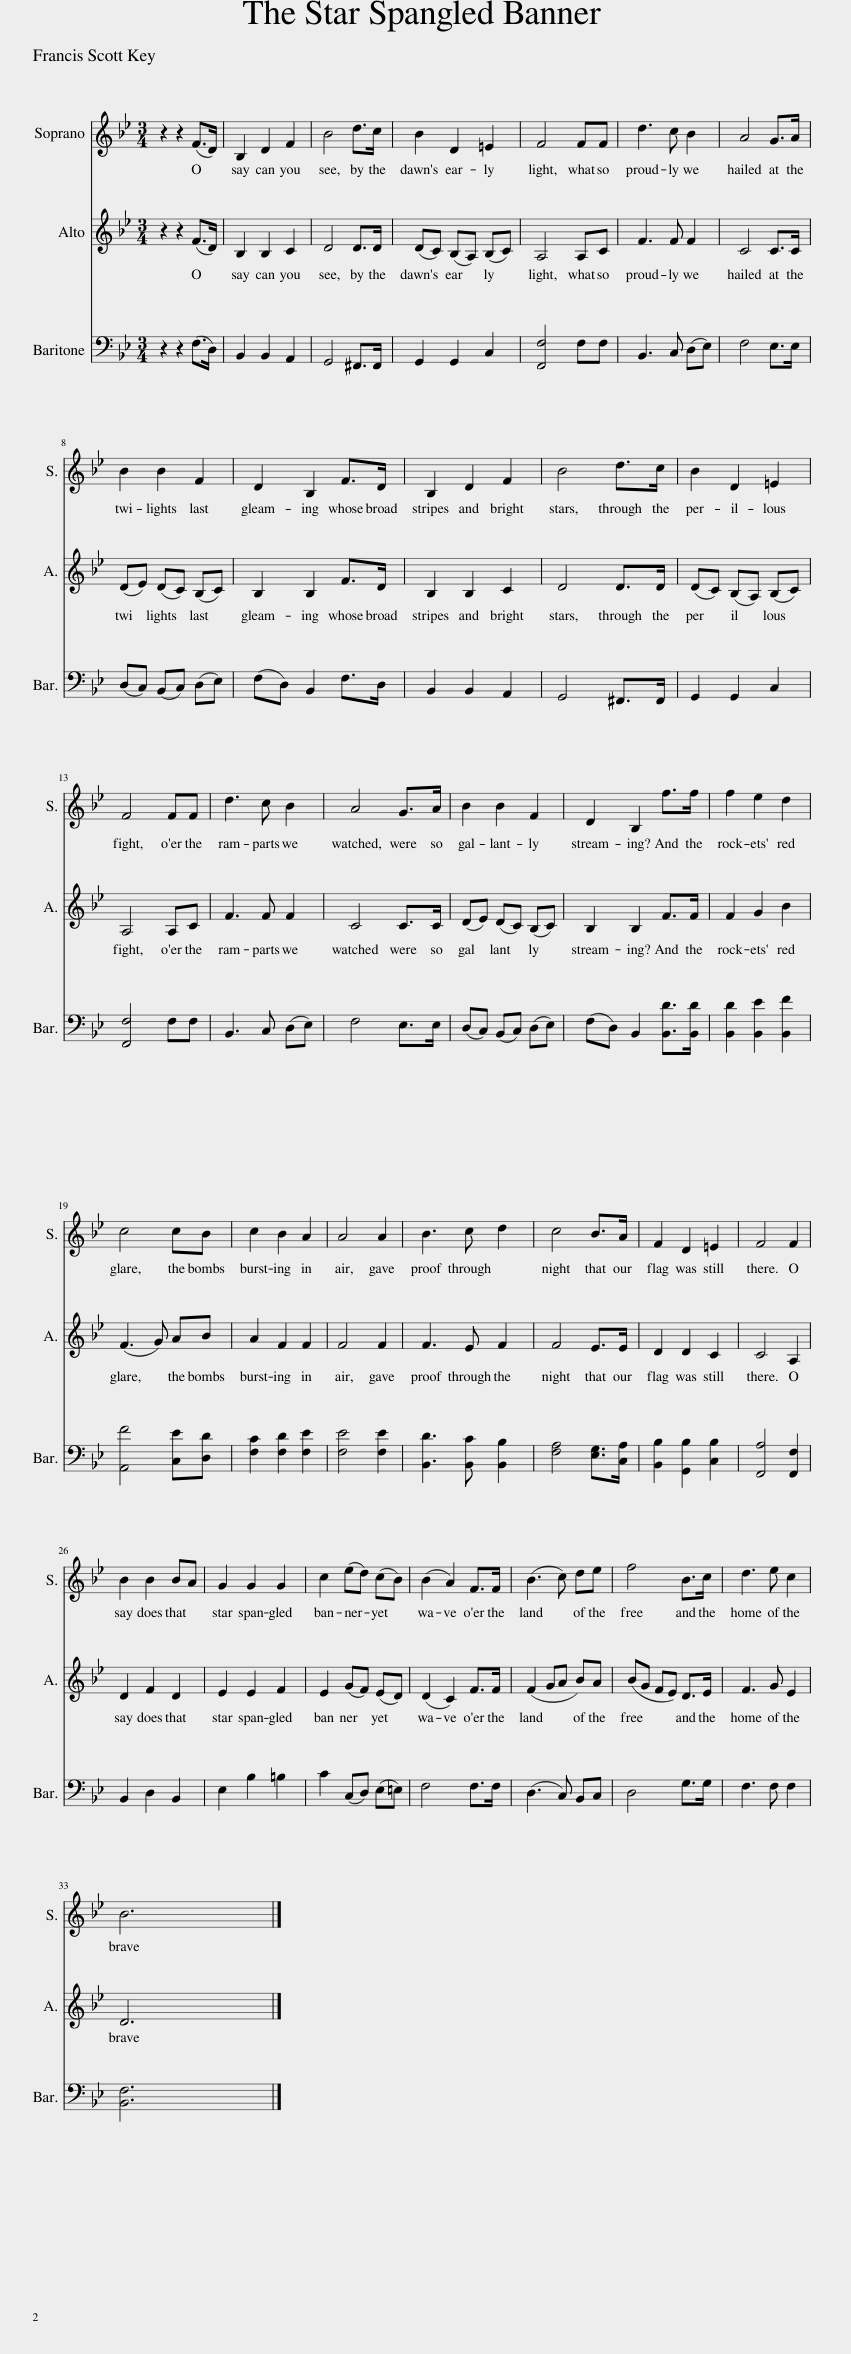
X:1
%%score 1 2 3
L:1/8
M:3/4
I:linebreak $
K:Bb
V:1 treble
V:2 treble
V:3 bass
V:1
 z2 z2 (F>D) | B,2 D2 F2 | B4 d>c | B2 D2 =E2 | F4 FF | %5
 d3 c B2 | A4 G>A |$ B2 B2 F2 | D2 B,2 F>D | B,2 D2 F2 | %10
 B4 d>c | B2 D2 =E2 |$ F4 FF | d3 c B2 | A4 G>A | %15
 B2 B2 F2 | D2 B,2 f>f | f2 e2 d2 |$ c4 cB | c2 B2 A2 | %20
 A4 A2 | B3 c d2 | c4 B>A | F2 D2 =E2 | F4 F2 |$ %25
 B2 B2 BA | G2 G2 G2 | c2 (ed) (cB) | (B2 A2) F>F | (B3 c) de | %30
 f4 B>c | d3 e c2 |$ B6 |] %33
V:2
 z2 z2 (F>D) | B,2 B,2 C2 | D4 D>D | (DC) (B,A,) (B,C) | A,4 A,C | %5
 F3 F F2 | C4 C>C |$ (DE) (DC) (B,C) | B,2 B,2 F>D | B,2 B,2 C2 | %10
 D4 D>D | (DC) (B,A,) (B,C) |$ A,4 A,C | F3 F F2 | C4 C>C | %15
 (DE) (DC) (B,C) | B,2 B,2 F>F | F2 G2 B2 |$ (F3 G) AB | A2 F2 F2 | %20
 F4 F2 | F3 E F2 | F4 E>E | D2 D2 C2 | C4 A,2 |$ %25
 D2 F2 D2 | E2 E2 F2 | E2 (GF) (ED) | (D2 C2) F>F | (F2 G)A BA | %30
 (BG FE) D>E | F3 G E2 |$ D6 |] %33
V:3
 z2 z2 (F,>D,) | B,,2 B,,2 A,,2 | G,,4 ^F,,>F,, | G,,2 G,,2 C,2 | [F,,F,]4 F,F, | %5
 B,,3 C, (D,E,) | F,4 E,>E, |$ (D,C,) (B,,C,) (D,E,) | (F,D,) B,,2 F,>D, | B,,2 B,,2 A,,2 | %10
 G,,4 ^F,,>F,, | G,,2 G,,2 C,2 |$ [F,,F,]4 F,F, | B,,3 C, (D,E,) | F,4 E,>E, | %15
 (D,C,) (B,,C,) (D,E,) | (F,D,) B,,2 [B,,D]>[B,,D] | [B,,D]2 [B,,E]2 [B,,F]2 |$ [A,,F]4 [C,E][D,D] | [F,C]2 [F,D]2 [F,E]2 | %20
 [F,E]4 [F,E]2 | [B,,D]3 [B,,C] [B,,B,]2 | [F,A,]4 [E,G,]>[C,A,] | [B,,B,]2 [G,,B,]2 [C,B,]2 | [F,,A,]4 [F,,F,]2 |$ %25
 B,,2 D,2 B,,2 | E,2 B,2 =B,2 | C2 (C,D,) (E,=E,) | F,4 F,>F, | (D,3 C,) B,,C, | %30
 D,4 G,>G, | F,3 F, F,2 |$ [B,,F,]6 |] %33
